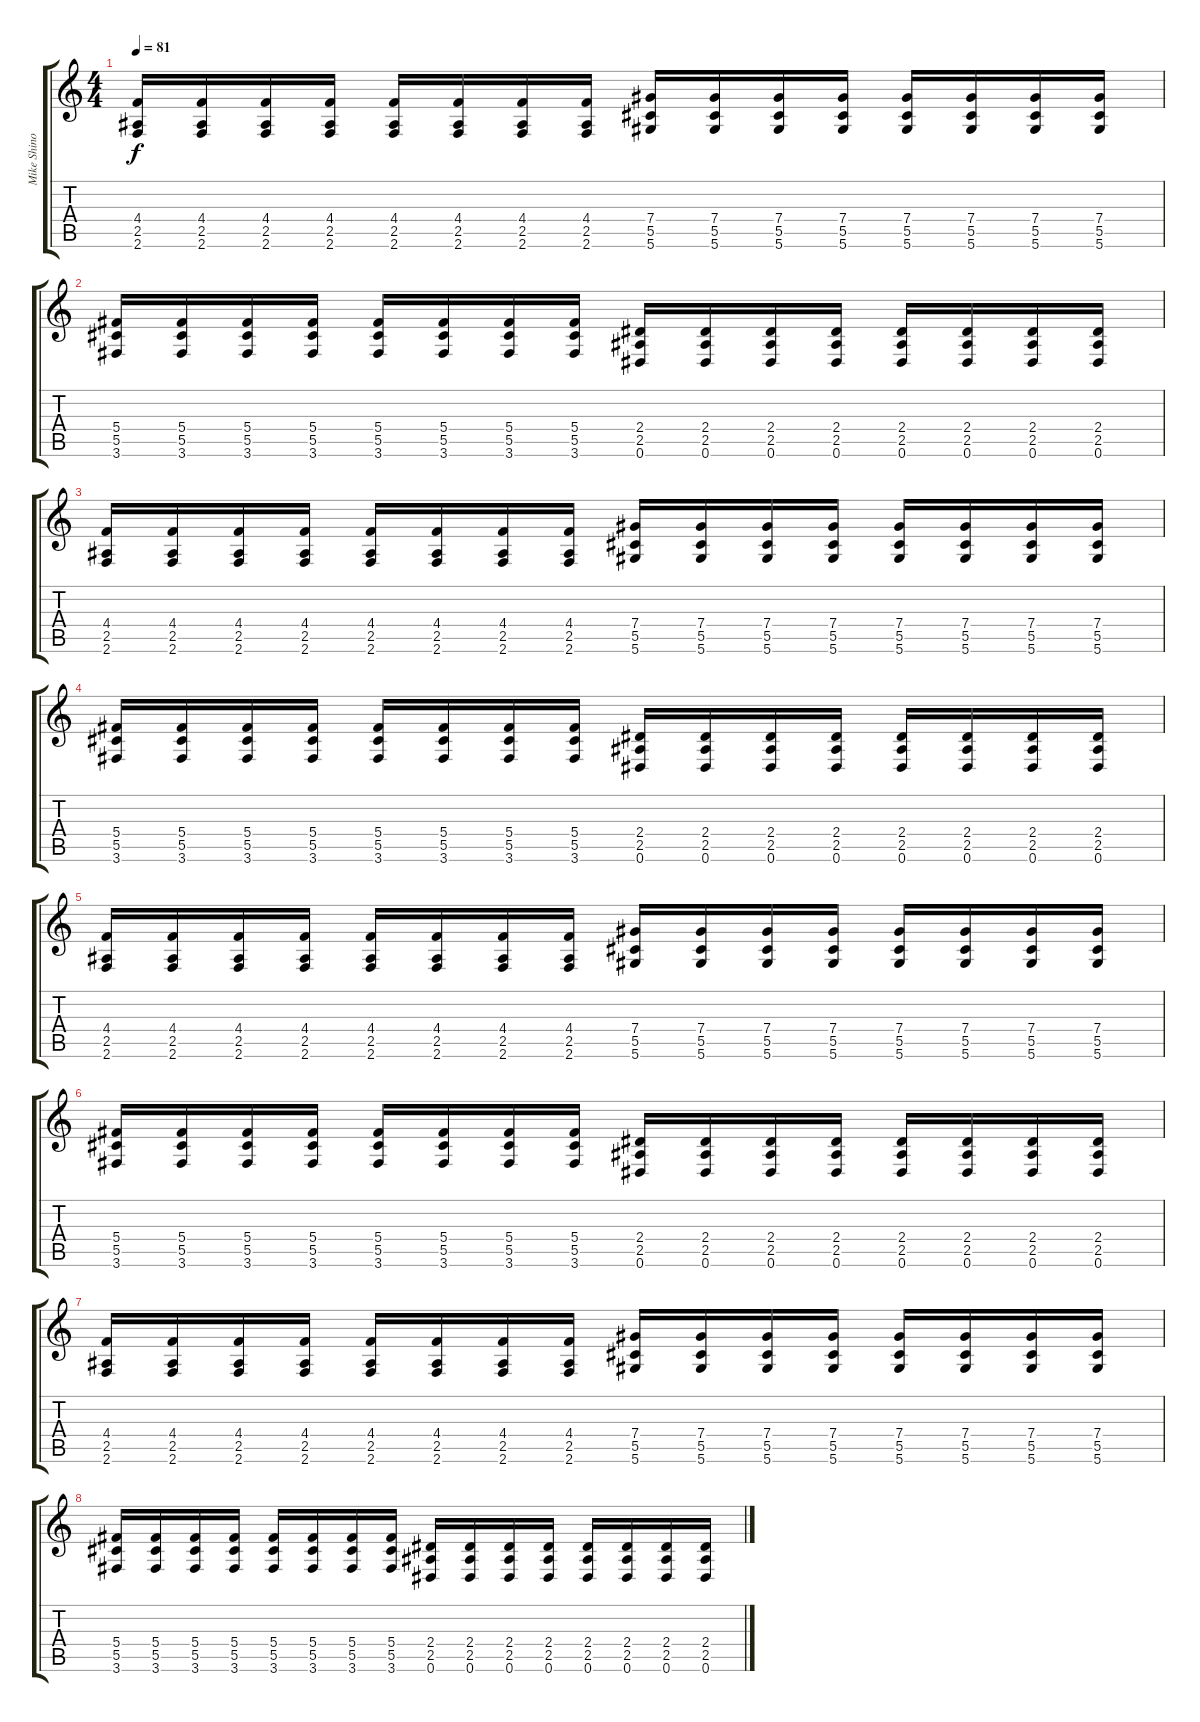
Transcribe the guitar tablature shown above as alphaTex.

\track ("Mike Shinoda - Guitar" "Mike Shino") {instrument distortionguitar}
\staff {score tabs}
\tuning (Eb4 Bb3 Gb3 Db3 Ab2 Eb2) {hide}
\ts (4 4)
\tempo 81
\clef g2
\ks c
(4.4 2.5 2.6).16{dy f volume 12} (4.4 2.5 2.6).16 (4.4 2.5 2.6).16 (4.4 2.5 2.6).16 (4.4 2.5 2.6).16 (4.4 2.5 2.6).16 (4.4 2.5 2.6).16 (4.4 2.5 2.6).16 (7.4 5.5 5.6).16 (7.4 5.5 5.6).16 (7.4 5.5 5.6).16 (7.4 5.5 5.6).16 (7.4 5.5 5.6).16 (7.4 5.5 5.6).16 (7.4 5.5 5.6).16 (7.4 5.5 5.6).16 |
(5.4 5.5 3.6).16 (5.4 5.5 3.6).16 (5.4 5.5 3.6).16 (5.4 5.5 3.6).16 (5.4 5.5 3.6).16 (5.4 5.5 3.6).16 (5.4 5.5 3.6).16 (5.4 5.5 3.6).16 (2.4 2.5 0.6).16 (2.4 2.5 0.6).16 (2.4 2.5 0.6).16 (2.4 2.5 0.6).16 (2.4 2.5 0.6).16 (2.4 2.5 0.6).16 (2.4 2.5 0.6).16 (2.4 2.5 0.6).16 |
(4.4 2.5 2.6).16 (4.4 2.5 2.6).16 (4.4 2.5 2.6).16 (4.4 2.5 2.6).16 (4.4 2.5 2.6).16 (4.4 2.5 2.6).16 (4.4 2.5 2.6).16 (4.4 2.5 2.6).16 (7.4 5.5 5.6).16 (7.4 5.5 5.6).16 (7.4 5.5 5.6).16 (7.4 5.5 5.6).16 (7.4 5.5 5.6).16 (7.4 5.5 5.6).16 (7.4 5.5 5.6).16 (7.4 5.5 5.6).16 |
(5.4 5.5 3.6).16 (5.4 5.5 3.6).16 (5.4 5.5 3.6).16 (5.4 5.5 3.6).16 (5.4 5.5 3.6).16 (5.4 5.5 3.6).16 (5.4 5.5 3.6).16 (5.4 5.5 3.6).16 (2.4 2.5 0.6).16 (2.4 2.5 0.6).16 (2.4 2.5 0.6).16 (2.4 2.5 0.6).16 (2.4 2.5 0.6).16 (2.4 2.5 0.6).16 (2.4 2.5 0.6).16 (2.4 2.5 0.6).16 |
(4.4 2.5 2.6).16 (4.4 2.5 2.6).16 (4.4 2.5 2.6).16 (4.4 2.5 2.6).16 (4.4 2.5 2.6).16 (4.4 2.5 2.6).16 (4.4 2.5 2.6).16 (4.4 2.5 2.6).16 (7.4 5.5 5.6).16 (7.4 5.5 5.6).16 (7.4 5.5 5.6).16 (7.4 5.5 5.6).16 (7.4 5.5 5.6).16 (7.4 5.5 5.6).16 (7.4 5.5 5.6).16 (7.4 5.5 5.6).16 |
(5.4 5.5 3.6).16 (5.4 5.5 3.6).16 (5.4 5.5 3.6).16 (5.4 5.5 3.6).16 (5.4 5.5 3.6).16 (5.4 5.5 3.6).16 (5.4 5.5 3.6).16 (5.4 5.5 3.6).16 (2.4 2.5 0.6).16 (2.4 2.5 0.6).16 (2.4 2.5 0.6).16 (2.4 2.5 0.6).16 (2.4 2.5 0.6).16 (2.4 2.5 0.6).16 (2.4 2.5 0.6).16 (2.4 2.5 0.6).16 |
(4.4 2.5 2.6).16 (4.4 2.5 2.6).16 (4.4 2.5 2.6).16 (4.4 2.5 2.6).16 (4.4 2.5 2.6).16 (4.4 2.5 2.6).16 (4.4 2.5 2.6).16 (4.4 2.5 2.6).16 (7.4 5.5 5.6).16 (7.4 5.5 5.6).16 (7.4 5.5 5.6).16 (7.4 5.5 5.6).16 (7.4 5.5 5.6).16 (7.4 5.5 5.6).16 (7.4 5.5 5.6).16 (7.4 5.5 5.6).16 |
(5.4 5.5 3.6).16 (5.4 5.5 3.6).16 (5.4 5.5 3.6).16 (5.4 5.5 3.6).16 (5.4 5.5 3.6).16 (5.4 5.5 3.6).16 (5.4 5.5 3.6).16 (5.4 5.5 3.6).16 (2.4 2.5 0.6).16 (2.4 2.5 0.6).16 (2.4 2.5 0.6).16 (2.4 2.5 0.6).16 (2.4 2.5 0.6).16 (2.4 2.5 0.6).16 (2.4 2.5 0.6).16 (2.4 2.5 0.6).16
